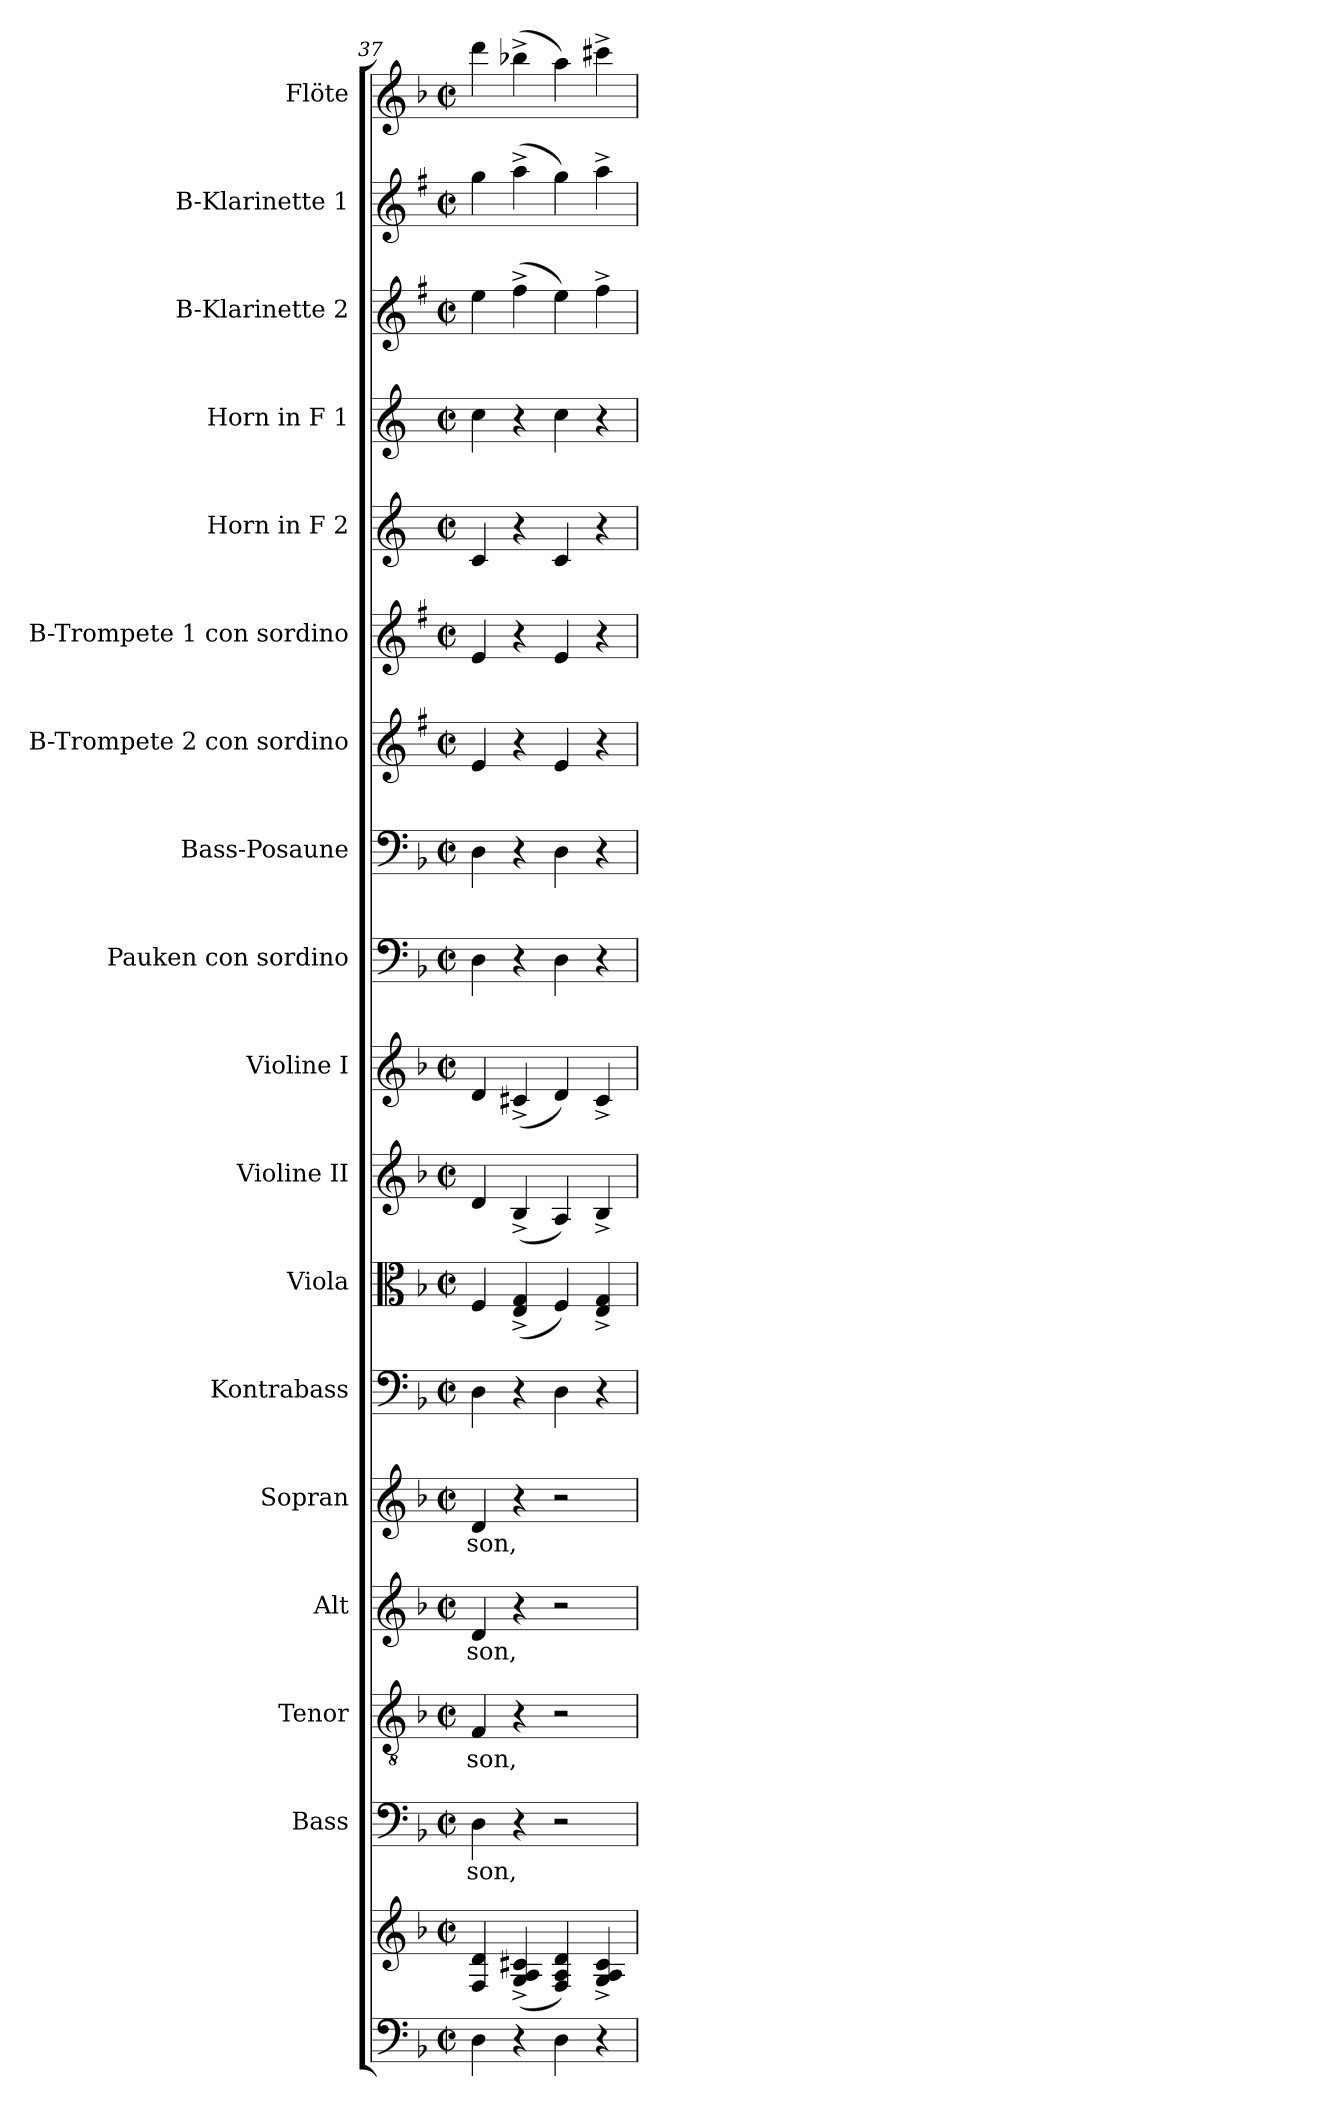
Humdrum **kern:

**kern	**kern	**kern	**text	**kern	**text	**kern	**text	**kern	**text	**kern	**kern	**kern	**kern	**kern	**kern	**kern	**kern	**kern	**kern	**kern	**kern	**kern
*part18	*part18	*part17	*part17	*part16	*part16	*part15	*part15	*part14	*part14	*part13	*part12	*part11	*part10	*part9	*part8	*part7	*part6	*part5	*part4	*part3	*part2	*part1
*staff19	*staff18	*staff17	*staff17	*staff16	*staff16	*staff15	*staff15	*staff14	*staff14	*staff13	*staff12	*staff11	*staff10	*staff9	*staff8	*staff7	*staff6	*staff5	*staff4	*staff3	*staff2	*staff1
*	*	*I"Bass	*	*I"Tenor	*	*I"Alt	*	*I"Sopran	*	*I"Kontrabass	*I"Viola	*I"Violine II	*I"Violine I	*I"Pauken con sordino	*I"Bass-Posaune	*I"B-Trompete 2 con sordino	*I"B-Trompete 1 con sordino	*I"Horn in F 2	*I"Horn in F 1	*I"B-Klarinette 2	*I"B-Klarinette 1	*I"Flöte
*	*	*I'B.	*	*I'T.	*	*I'A.	*	*I'S.	*	*I'Kb.	*I'Vla.	*I'Vl. II	*I'Vl. I	*I'Pk.	*I'B. Pos.	*I'B Trp. 2	*I'B Trp. 1	*	*	*I'B Kl. 2	*I'B Kl. 1	*I'Fl.
*clefF4	*clefG2	*clefF4	*	*clefGv2	*	*clefG2	*	*clefG2	*	*clefF4	*clefC3	*clefG2	*clefG2	*clefF4	*clefF4	*clefG2	*clefG2	*clefG2	*clefG2	*clefG2	*clefG2	*clefG2
*	*	*	*	*	*	*	*	*	*	*ITrd7c12	*	*	*	*	*	*ITrd1c2	*ITrd1c2	*ITrd4c7	*ITrd4c7	*ITrd1c2	*ITrd1c2	*
*k[b-]	*k[b-]	*k[b-]	*	*k[b-]	*	*k[b-]	*	*k[b-]	*	*k[b-]	*k[b-]	*k[b-]	*k[b-]	*k[b-]	*k[b-]	*k[b-]	*k[b-]	*k[b-]	*k[b-]	*k[b-]	*k[b-]	*k[b-]
*F:	*F:	*F:	*	*F:	*	*F:	*	*F:	*	*F:	*F:	*F:	*F:	*F:	*F:	*F:	*F:	*F:	*F:	*F:	*F:	*F:
*M2/2	*M2/2	*M2/2	*	*M2/2	*	*M2/2	*	*M2/2	*	*M2/2	*M2/2	*M2/2	*M2/2	*M2/2	*M2/2	*M2/2	*M2/2	*M2/2	*M2/2	*M2/2	*M2/2	*M2/2
*met(c|)	*met(c|)	*met(c|)	*	*met(c|)	*	*met(c|)	*	*met(c|)	*	*met(c|)	*met(c|)	*met(c|)	*met(c|)	*met(c|)	*met(c|)	*met(c|)	*met(c|)	*met(c|)	*met(c|)	*met(c|)	*met(c|)	*met(c|)
=37	=37	=37	=37	=37	=37	=37	=37	=37	=37	=37	=37	=37	=37	=37	=37	=37	=37	=37	=37	=37	=37	=37
!	!	!	!LO:LY:b	!	!LO:LY:b	!	!LO:LY:b	!	!LO:LY:b	!	!	!	!	!	!	!	!	!	!	!	!	!
4D\	4F/ 4d/	4D\	-son,	4F/	-son,	4d/	-son,	4d/	-son,	4DD\	4F/	4d/	4d/	4D\	4D\	4d/	4d/	4F/	4f\	4dd\	4ff\	4ddd\
4r	(<4G/^< 4A/^< 4c#X/^<	4r	.	4r	.	4r	.	4r	.	4r	(<4E/^< 4G/^<	(<4B-^</	(<4c#X^</	4r	4r	4r	4r	4r	4r	(>4ee^>\	(>4gg^>\	(>4bb-X^>\
4D\	4F/ 4A/ 4d/)	2r	.	2r	.	2r	.	2r	.	4DD\	4F/)	4A/)	4d/)	4D\	4D\	4d/	4d/	4F/	4f\	4dd\)	4ff\)	4aa\)
4r	4G/^< 4A/^< 4c#/^<	.	.	.	.	.	.	.	.	4r	4E/^< 4G/^<	4B-^</	4c#^</	4r	4r	4r	4r	4r	4r	4ee^>\	4gg^>\	4ccc#X^>\
=	=	=	=	=	=	=	=	=	=	=	=	=	=	=	=	=	=	=	=	=	=	=
*-	*-	*-	*-	*-	*-	*-	*-	*-	*-	*-	*-	*-	*-	*-	*-	*-	*-	*-	*-	*-	*-	*-
